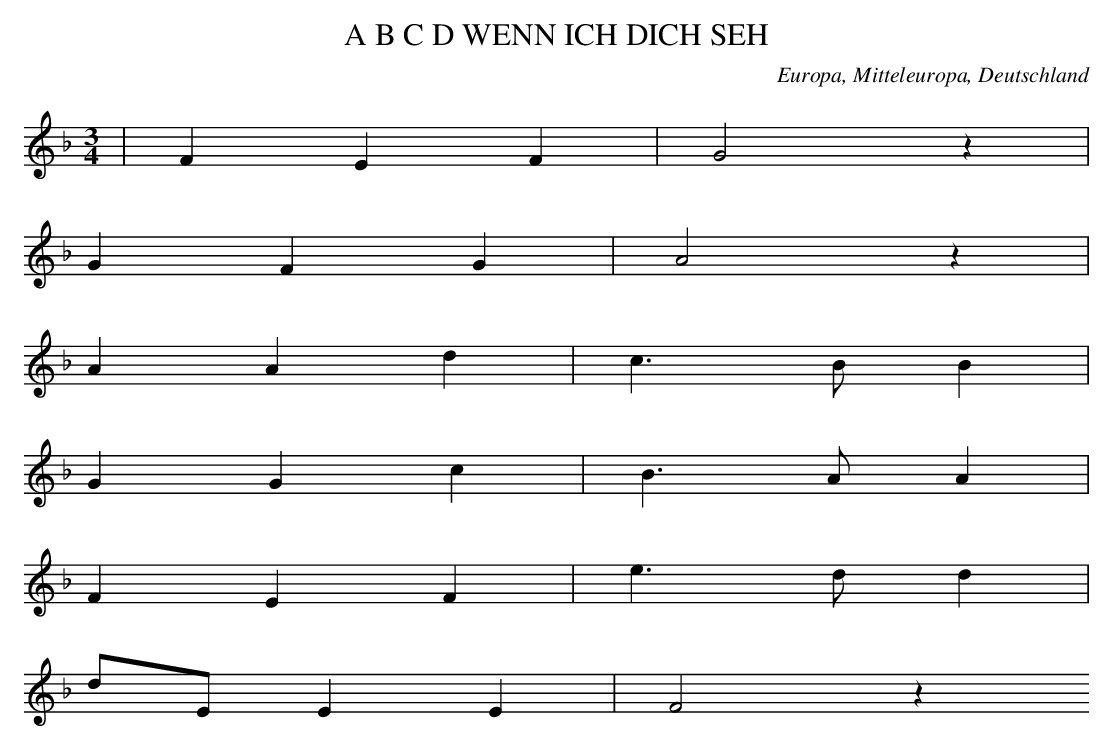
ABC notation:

X:1
T: A B C D WENN ICH DICH SEH
O: Europa, Mitteleuropa, Deutschland
M: 3/4
L: 1/8
K: F
 | F2E2F2 | G4z2 |
G2F2G2 | A4z2 |
A2A2d2 | c3BB2 |
G2G2c2 | B3AA2 |
F2E2F2 | e3dd2 |
dEE2E2 | F4z2
